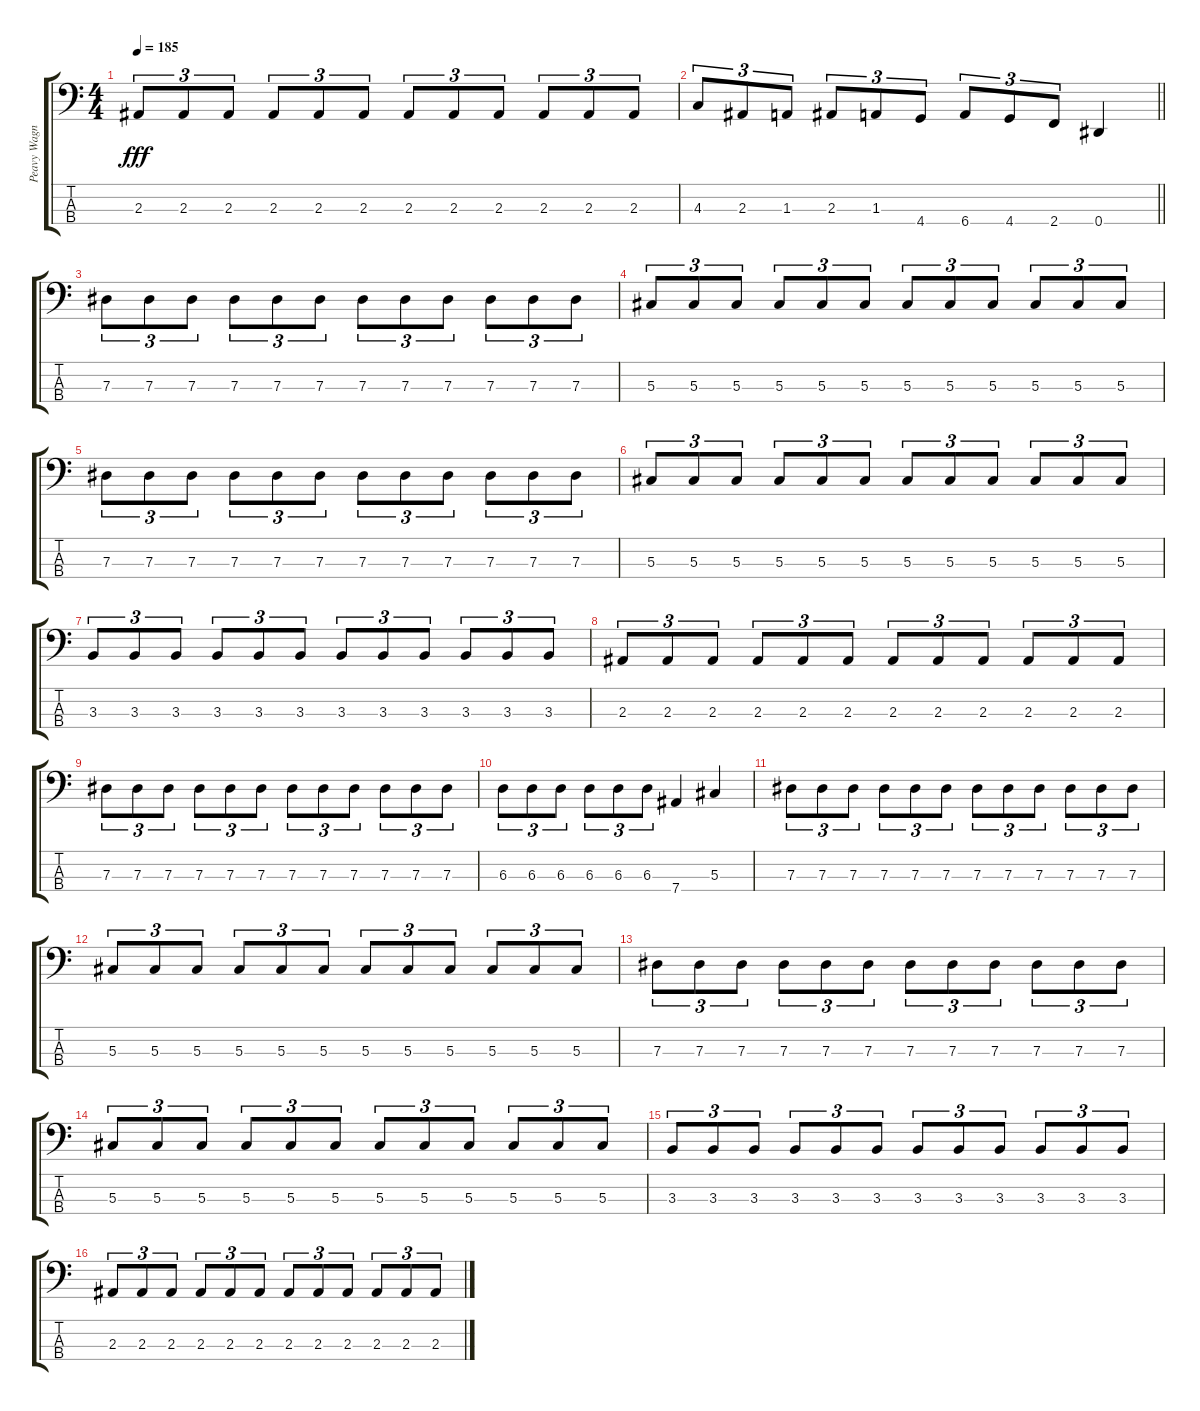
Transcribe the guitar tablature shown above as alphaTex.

\track ("Peavy Wagner (bass)" "Peavy Wagn") {instrument electricbassfinger}
\staff {score tabs}
\tuning (Gb2 Db2 Ab1 Eb1) {hide}
\ts (4 4)
\tempo 185
\clef f4
\ks c
2.3.8{tu (3 2) dy fff} 2.3.8{tu (3 2)} 2.3.8{tu (3 2)} 2.3.8{tu (3 2)} 2.3.8{tu (3 2)} 2.3.8{tu (3 2)} 2.3.8{tu (3 2)} 2.3.8{tu (3 2)} 2.3.8{tu (3 2)} 2.3.8{tu (3 2)} 2.3.8{tu (3 2)} 2.3.8{tu (3 2)} |
\barLineRight lightlight
4.3.8{tu (3 2)} 2.3.8{tu (3 2)} 1.3.8{tu (3 2)} 2.3.8{tu (3 2)} 1.3.8{tu (3 2)} 4.4.8{tu (3 2)} 6.4.8{tu (3 2)} 4.4.8{tu (3 2)} 2.4.8{tu (3 2)} 0.4.4 |
\section ("" "")
7.3.8{tu (3 2)} 7.3.8{tu (3 2)} 7.3.8{tu (3 2)} 7.3.8{tu (3 2)} 7.3.8{tu (3 2)} 7.3.8{tu (3 2)} 7.3.8{tu (3 2)} 7.3.8{tu (3 2)} 7.3.8{tu (3 2)} 7.3.8{tu (3 2)} 7.3.8{tu (3 2)} 7.3.8{tu (3 2)} |
5.3.8{tu (3 2)} 5.3.8{tu (3 2)} 5.3.8{tu (3 2)} 5.3.8{tu (3 2)} 5.3.8{tu (3 2)} 5.3.8{tu (3 2)} 5.3.8{tu (3 2)} 5.3.8{tu (3 2)} 5.3.8{tu (3 2)} 5.3.8{tu (3 2)} 5.3.8{tu (3 2)} 5.3.8{tu (3 2)} |
7.3.8{tu (3 2)} 7.3.8{tu (3 2)} 7.3.8{tu (3 2)} 7.3.8{tu (3 2)} 7.3.8{tu (3 2)} 7.3.8{tu (3 2)} 7.3.8{tu (3 2)} 7.3.8{tu (3 2)} 7.3.8{tu (3 2)} 7.3.8{tu (3 2)} 7.3.8{tu (3 2)} 7.3.8{tu (3 2)} |
5.3.8{tu (3 2)} 5.3.8{tu (3 2)} 5.3.8{tu (3 2)} 5.3.8{tu (3 2)} 5.3.8{tu (3 2)} 5.3.8{tu (3 2)} 5.3.8{tu (3 2)} 5.3.8{tu (3 2)} 5.3.8{tu (3 2)} 5.3.8{tu (3 2)} 5.3.8{tu (3 2)} 5.3.8{tu (3 2)} |
3.3.8{tu (3 2)} 3.3.8{tu (3 2)} 3.3.8{tu (3 2)} 3.3.8{tu (3 2)} 3.3.8{tu (3 2)} 3.3.8{tu (3 2)} 3.3.8{tu (3 2)} 3.3.8{tu (3 2)} 3.3.8{tu (3 2)} 3.3.8{tu (3 2)} 3.3.8{tu (3 2)} 3.3.8{tu (3 2)} |
2.3.8{tu (3 2)} 2.3.8{tu (3 2)} 2.3.8{tu (3 2)} 2.3.8{tu (3 2)} 2.3.8{tu (3 2)} 2.3.8{tu (3 2)} 2.3.8{tu (3 2)} 2.3.8{tu (3 2)} 2.3.8{tu (3 2)} 2.3.8{tu (3 2)} 2.3.8{tu (3 2)} 2.3.8{tu (3 2)} |
7.3.8{tu (3 2)} 7.3.8{tu (3 2)} 7.3.8{tu (3 2)} 7.3.8{tu (3 2)} 7.3.8{tu (3 2)} 7.3.8{tu (3 2)} 7.3.8{tu (3 2)} 7.3.8{tu (3 2)} 7.3.8{tu (3 2)} 7.3.8{tu (3 2)} 7.3.8{tu (3 2)} 7.3.8{tu (3 2)} |
6.3.8{tu (3 2)} 6.3.8{tu (3 2)} 6.3.8{tu (3 2)} 6.3.8{tu (3 2)} 6.3.8{tu (3 2)} 6.3.8{tu (3 2)} 7.4.4 5.3.4 |
7.3.8{tu (3 2)} 7.3.8{tu (3 2)} 7.3.8{tu (3 2)} 7.3.8{tu (3 2)} 7.3.8{tu (3 2)} 7.3.8{tu (3 2)} 7.3.8{tu (3 2)} 7.3.8{tu (3 2)} 7.3.8{tu (3 2)} 7.3.8{tu (3 2)} 7.3.8{tu (3 2)} 7.3.8{tu (3 2)} |
5.3.8{tu (3 2)} 5.3.8{tu (3 2)} 5.3.8{tu (3 2)} 5.3.8{tu (3 2)} 5.3.8{tu (3 2)} 5.3.8{tu (3 2)} 5.3.8{tu (3 2)} 5.3.8{tu (3 2)} 5.3.8{tu (3 2)} 5.3.8{tu (3 2)} 5.3.8{tu (3 2)} 5.3.8{tu (3 2)} |
7.3.8{tu (3 2)} 7.3.8{tu (3 2)} 7.3.8{tu (3 2)} 7.3.8{tu (3 2)} 7.3.8{tu (3 2)} 7.3.8{tu (3 2)} 7.3.8{tu (3 2)} 7.3.8{tu (3 2)} 7.3.8{tu (3 2)} 7.3.8{tu (3 2)} 7.3.8{tu (3 2)} 7.3.8{tu (3 2)} |
5.3.8{tu (3 2)} 5.3.8{tu (3 2)} 5.3.8{tu (3 2)} 5.3.8{tu (3 2)} 5.3.8{tu (3 2)} 5.3.8{tu (3 2)} 5.3.8{tu (3 2)} 5.3.8{tu (3 2)} 5.3.8{tu (3 2)} 5.3.8{tu (3 2)} 5.3.8{tu (3 2)} 5.3.8{tu (3 2)} |
3.3.8{tu (3 2)} 3.3.8{tu (3 2)} 3.3.8{tu (3 2)} 3.3.8{tu (3 2)} 3.3.8{tu (3 2)} 3.3.8{tu (3 2)} 3.3.8{tu (3 2)} 3.3.8{tu (3 2)} 3.3.8{tu (3 2)} 3.3.8{tu (3 2)} 3.3.8{tu (3 2)} 3.3.8{tu (3 2)} |
2.3.8{tu (3 2)} 2.3.8{tu (3 2)} 2.3.8{tu (3 2)} 2.3.8{tu (3 2)} 2.3.8{tu (3 2)} 2.3.8{tu (3 2)} 2.3.8{tu (3 2)} 2.3.8{tu (3 2)} 2.3.8{tu (3 2)} 2.3.8{tu (3 2)} 2.3.8{tu (3 2)} 2.3.8{tu (3 2)}
